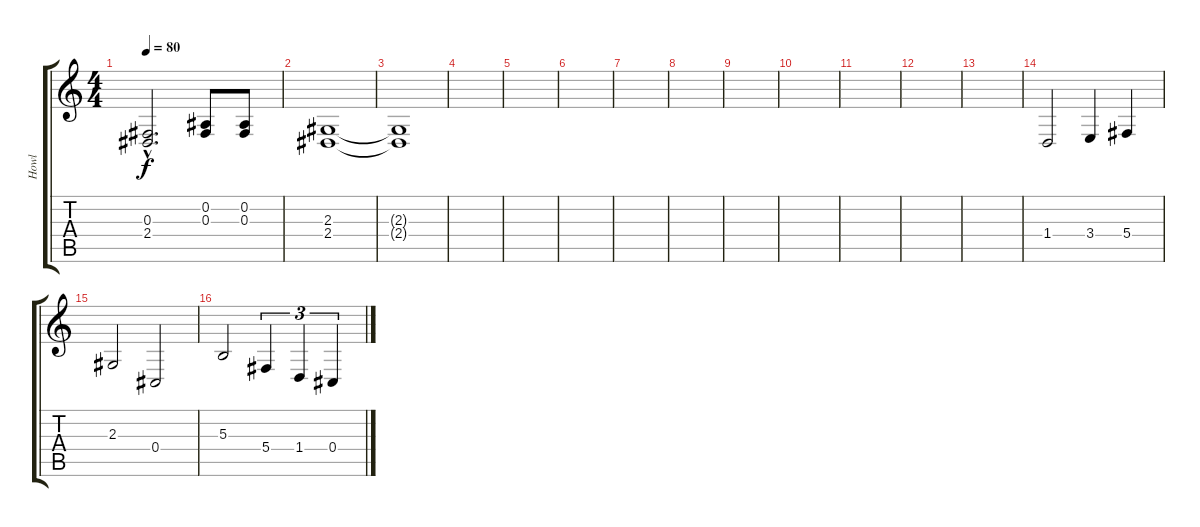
\track ("Howl" "Howl") {instrument lead8bassandlead}
\staff {score tabs}
\tuning (Eb4 Bb3 Gb3 Db3 Ab2 Eb2) {hide}
\ts (4 4)
\tempo 80
\clef g2
\ks c
(0.3{hac} 2.4{hac}).2{d dy f} (0.2 0.3).8 (0.2 0.3).8 |
(2.3 2.4).1 |
(2.3{t} 2.4{t}).1 |
|
|
|
|
|
|
|
|
|
|
1.4.2 3.4.4 5.4.4 |
2.3.2 0.4.2 |
5.3.2 5.4.4{tu (3 2)} 1.4.4{tu (3 2)} 0.4.4{tu (3 2)}
